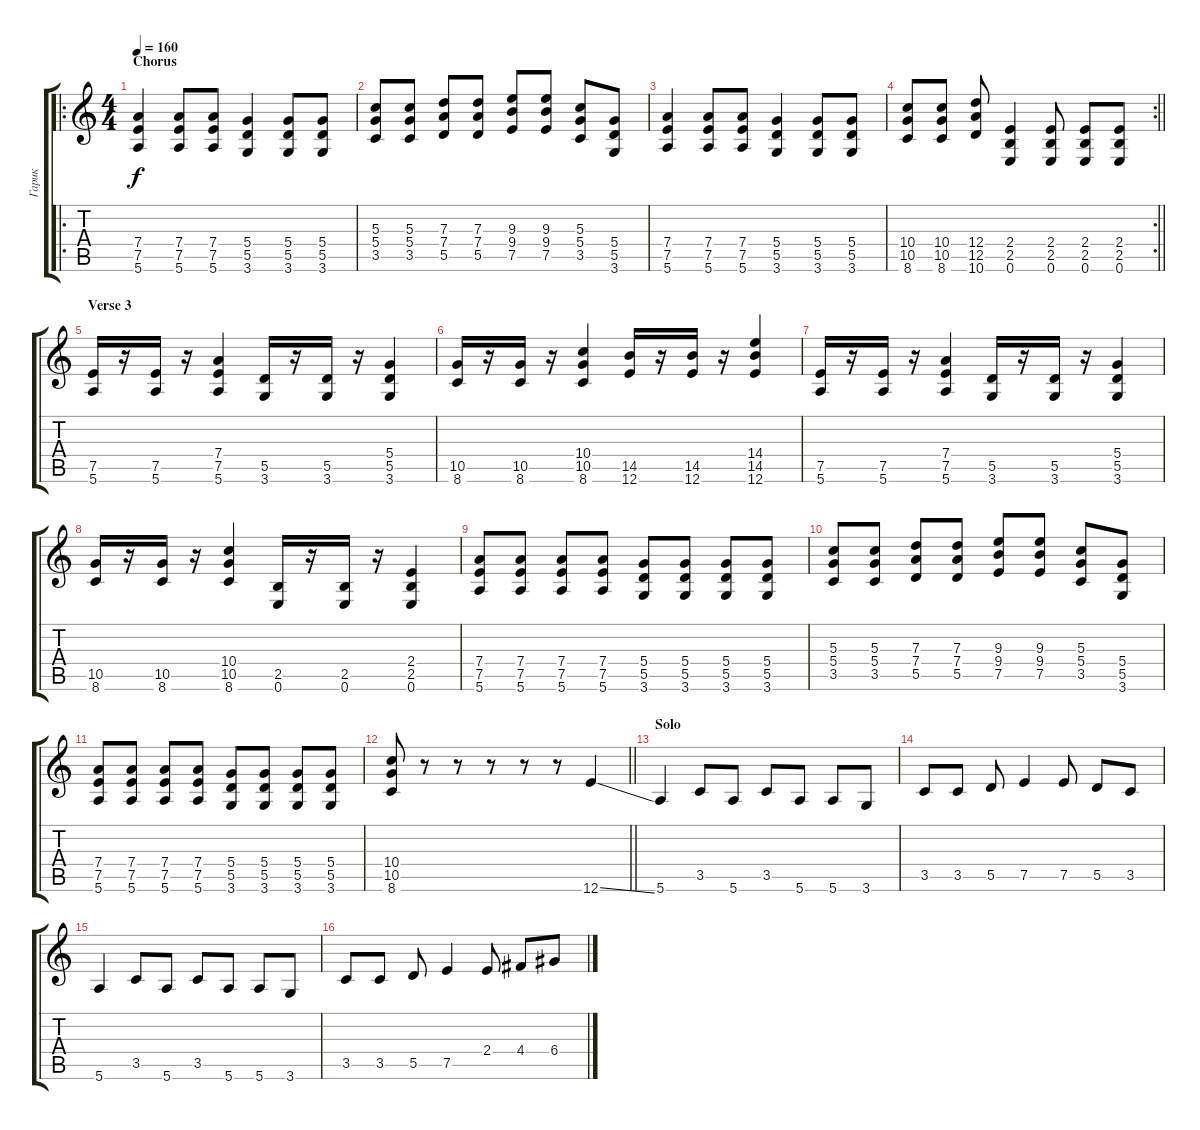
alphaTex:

\track ("Гарик" "Гарик") {instrument distortionguitar}
\staff {score tabs}
\tuning (E4 B3 G3 D3 A2 E2) {hide}
\ro
\ts (4 4)
\section ("" "Chorus")
\tempo 160
\clef g2
\ks c
(7.4 7.5 5.6).4{dy f} (7.4 7.5 5.6).8 (7.4 7.5 5.6).8 (5.4 5.5 3.6).4 (5.4 5.5 3.6).8 (5.4 5.5 3.6).8 |
(5.3 5.4 3.5).8 (5.3 5.4 3.5).8 (7.3 7.4 5.5).8 (7.3 7.4 5.5).8 (9.3 9.4 7.5).8 (9.3 9.4 7.5).8 (5.3 5.4 3.5).8 (5.4 5.5 3.6).8 |
(7.4 7.5 5.6).4 (7.4 7.5 5.6).8 (7.4 7.5 5.6).8 (5.4 5.5 3.6).4 (5.4 5.5 3.6).8 (5.4 5.5 3.6).8 |
\rc 2
\barLineRight lightlight
(10.4 10.5 8.6).8 (10.4 10.5 8.6).8 (12.4 12.5 10.6).8 (2.4 2.5 0.6).4 (2.4 2.5 0.6).8 (2.4 2.5 0.6).8 (2.4 2.5 0.6).8 |
\section ("" "Verse 3")
(7.5 5.6).16 r.16 (7.5 5.6).16 r.16 (7.4 7.5 5.6).4 (5.5 3.6).16 r.16 (5.5 3.6).16 r.16 (5.4 5.5 3.6).4 |
(10.5 8.6).16 r.16 (10.5 8.6).16 r.16 (10.4 10.5 8.6).4 (14.5 12.6).16 r.16 (14.5 12.6).16 r.16 (14.4 14.5 12.6).4 |
(7.5 5.6).16 r.16 (7.5 5.6).16 r.16 (7.4 7.5 5.6).4 (5.5 3.6).16 r.16 (5.5 3.6).16 r.16 (5.4 5.5 3.6).4 |
(10.5 8.6).16 r.16 (10.5 8.6).16 r.16 (10.4 10.5 8.6).4 (2.5 0.6).16 r.16 (2.5 0.6).16 r.16 (2.4 2.5 0.6).4 |
(7.4 7.5 5.6).8 (7.4 7.5 5.6).8 (7.4 7.5 5.6).8 (7.4 7.5 5.6).8 (5.4 5.5 3.6).8 (5.4 5.5 3.6).8 (5.4 5.5 3.6).8 (5.4 5.5 3.6).8 |
(5.3 5.4 3.5).8 (5.3 5.4 3.5).8 (7.3 7.4 5.5).8 (7.3 7.4 5.5).8 (9.3 9.4 7.5).8 (9.3 9.4 7.5).8 (5.3 5.4 3.5).8 (5.4 5.5 3.6).8 |
(7.4 7.5 5.6).8 (7.4 7.5 5.6).8 (7.4 7.5 5.6).8 (7.4 7.5 5.6).8 (5.4 5.5 3.6).8 (5.4 5.5 3.6).8 (5.4 5.5 3.6).8 (5.4 5.5 3.6).8 |
\barLineRight lightlight
(10.4 10.5 8.6).8 r.8 r.8 r.8 r.8 r.8 12.6{ss}.4 |
\section ("" "Solo")
5.6.4 3.5.8 5.6.8 3.5.8 5.6.8 5.6.8 3.6.8 |
3.5.8 3.5.8 5.5.8 7.5.4 7.5.8 5.5.8 3.5.8 |
5.6.4 3.5.8 5.6.8 3.5.8 5.6.8 5.6.8 3.6.8 |
3.5.8 3.5.8 5.5.8 7.5.4 2.4.8 4.4.8 6.4.8
